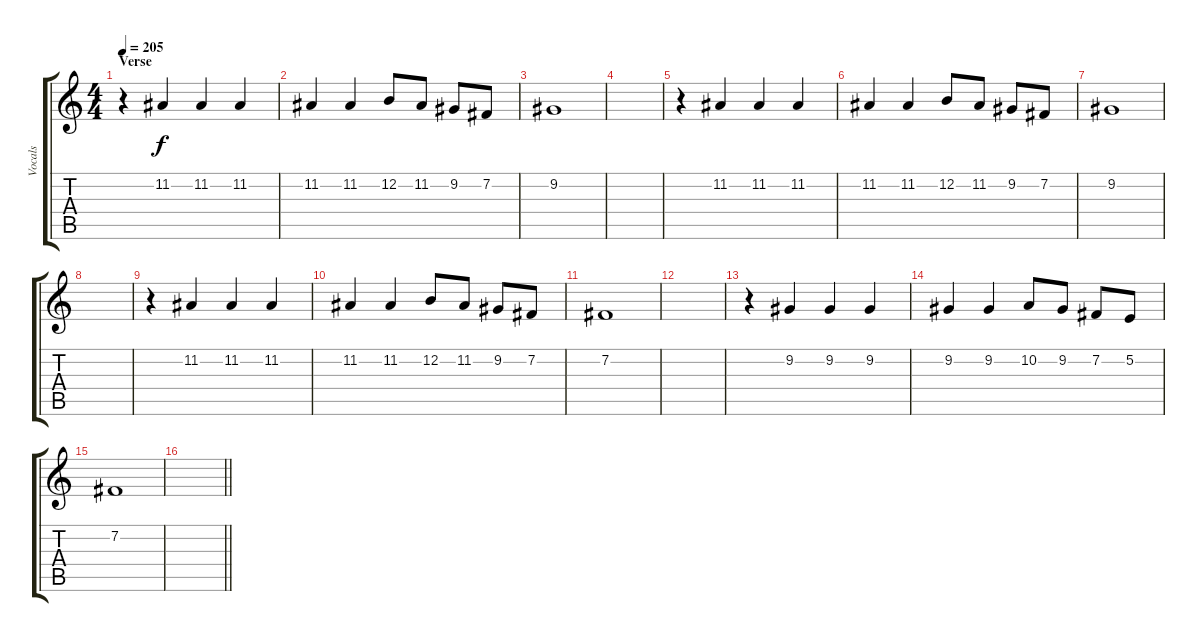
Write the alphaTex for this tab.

\track ("Vocals" "Vocals") {instrument flute}
\staff {score tabs}
\tuning (E4 B3 G3 D3 A2 E2) {hide}
\ts (4 4)
\section ("" "Verse")
\tempo 205
\clef g2
\ks c
r.4{dy f instrument flute} 11.2.4 11.2.4 11.2.4 |
11.2.4 11.2.4 12.2.8 11.2.8 9.2.8 7.2.8 |
9.2.1 |
|
r.4 11.2.4 11.2.4 11.2.4 |
11.2.4 11.2.4 12.2.8 11.2.8 9.2.8 7.2.8 |
9.2.1 |
|
r.4 11.2.4 11.2.4 11.2.4 |
11.2.4 11.2.4 12.2.8 11.2.8 9.2.8 7.2.8 |
7.2.1 |
|
r.4 9.2.4 9.2.4 9.2.4 |
9.2.4 9.2.4 10.2.8 9.2.8 7.2.8 5.2.8 |
7.2.1 |
\barLineRight lightlight
